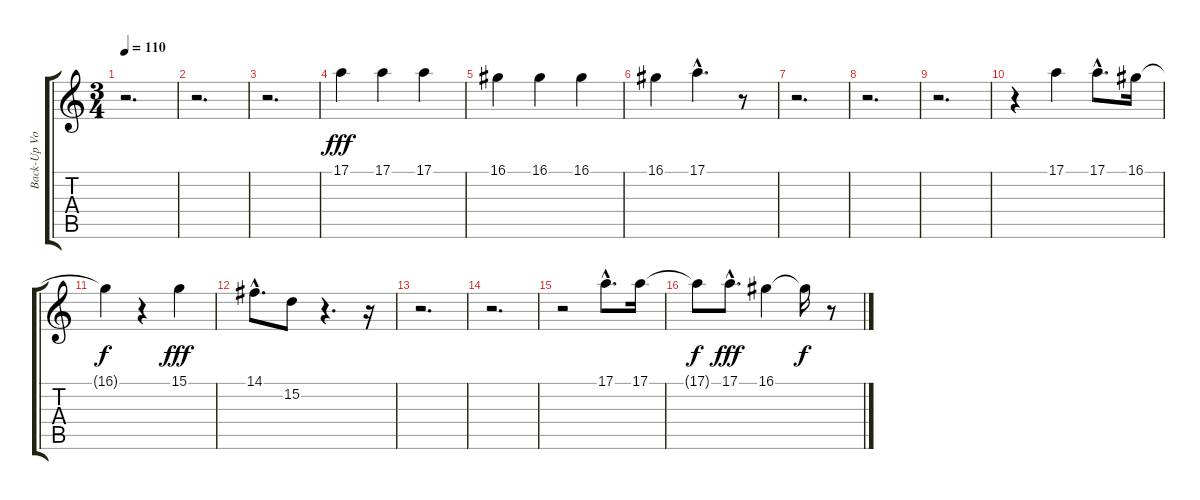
\track ("Back-Up Vocals" "Back-Up Vo") {instrument choiraahs}
\staff {score tabs}
\tuning (E4 B3 G3 D3 A2 E2) {hide}
\ts (3 4)
\tempo 110
\clef g2
\ks c
r.2{d dy f} |
r.2{d} |
r.2{d} |
17.1.4{dy fff} 17.1.4 17.1.4 |
16.1.4 16.1.4 16.1.4 |
16.1.4 17.1{hac}.4{d} r.8 |
r.2{d} |
r.2{d} |
r.2{d} |
r.4 17.1.4 17.1{hac}.8{d} 16.1.16 |
16.1{t}.4{dy f} r.4 15.1.4{dy fff} |
14.1{hac}.8{d} 15.2.8 r.4{d} r.16 |
r.2{d} |
r.2{d} |
r.2 17.1{hac}.8{d} 17.1.16 |
17.1{t}.8{dy f} 17.1{hac}.8{d dy fff} 16.1.4 16.1{t}.16{dy f} r.8
